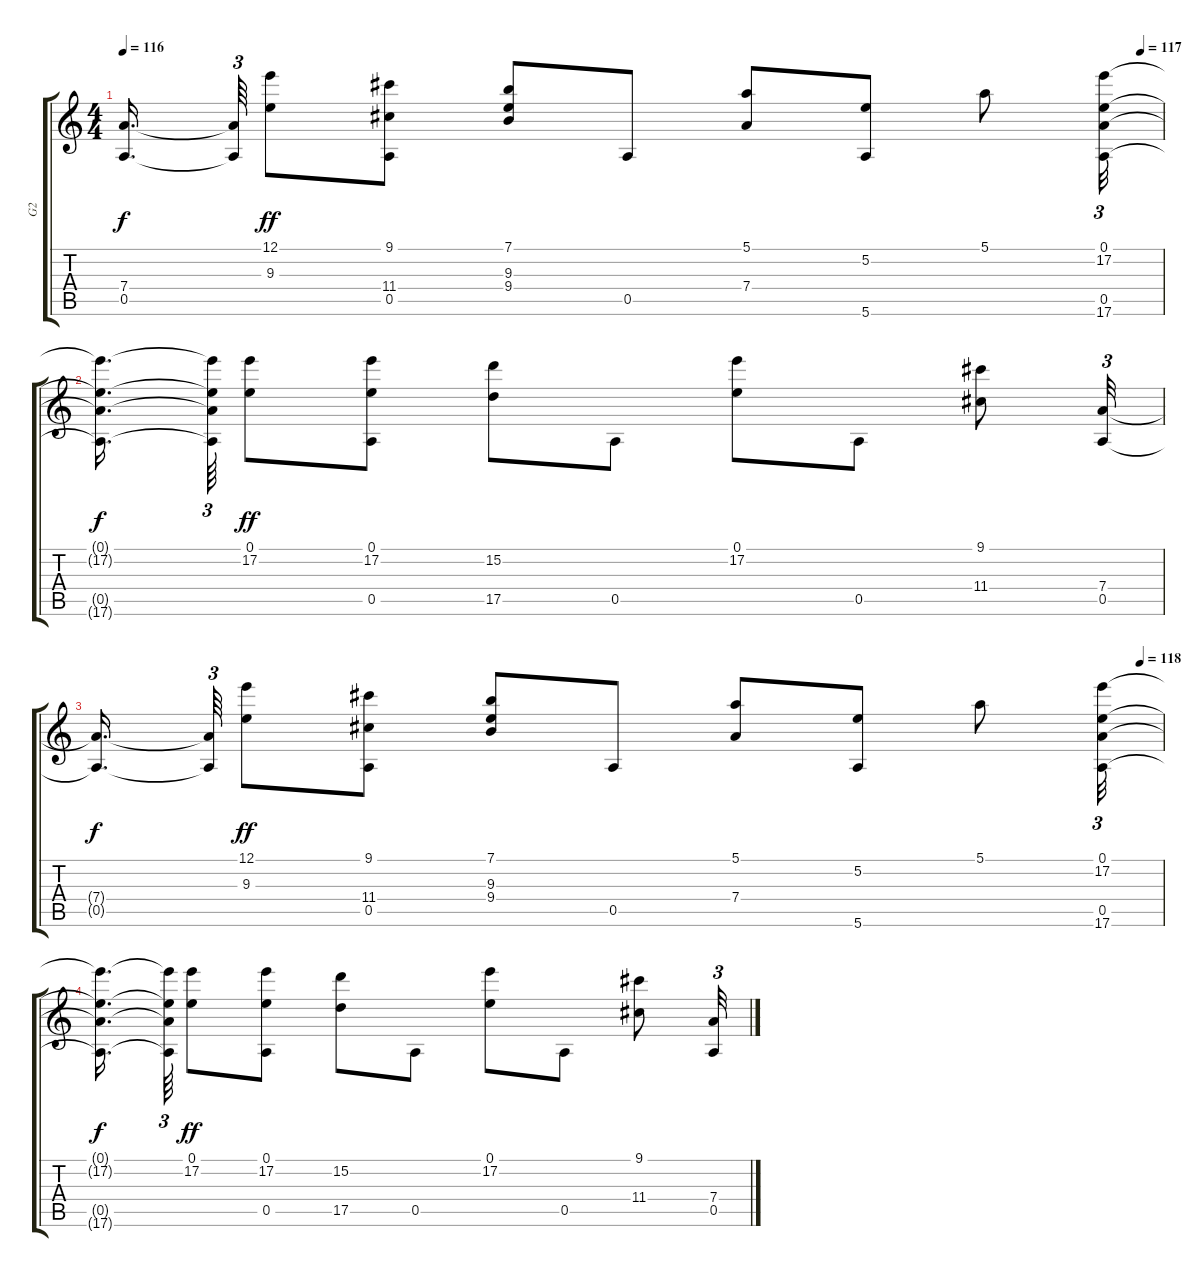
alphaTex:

\track ("G2" "G2") {instrument acousticguitarsteel}
\staff {score tabs}
\tuning (E4 B3 G3 D3 A2 E2) {hide}
\ts (4 4)
\tempo 116
\tempo (117 0.9791666666666666)
\clef g2
\ks c
(7.4{t} 0.5{t}).16{d dy f beam splitsecondary} (7.4{t} 0.5{t}).64{tu (3 2)} (12.1 9.3).8{dy ff} (9.1 11.4 0.5).8 (7.1 9.3 9.4).8 0.5.8 (5.1 7.4).8 (5.2 5.6).8 5.1.8 (0.1 17.2 0.5 17.6).32{tu (3 2)} |
(0.1{t} 17.2{t} 0.5{t} 17.6{t}).16{d dy f beam splitsecondary} (0.1{t} 17.2{t} 0.5{t} 17.6{t}).64{tu (3 2)} (0.1 17.2).8{dy ff} (0.1 17.2 0.5).8 (15.2 17.5).8 0.5.8 (0.1 17.2).8 0.5.8 (9.1 11.4).8 (7.4 0.5).32{tu (3 2)} |
\tempo (118 0.9791666666666666)
(7.4{t} 0.5{t}).16{d dy f beam splitsecondary} (7.4{t} 0.5{t}).64{tu (3 2)} (12.1 9.3).8{dy ff} (9.1 11.4 0.5).8 (7.1 9.3 9.4).8 0.5.8 (5.1 7.4).8 (5.2 5.6).8 5.1.8 (0.1 17.2 0.5 17.6).32{tu (3 2)} |
(0.1{t} 17.2{t} 0.5{t} 17.6{t}).16{d dy f beam splitsecondary} (0.1{t} 17.2{t} 0.5{t} 17.6{t}).64{tu (3 2)} (0.1 17.2).8{dy ff} (0.1 17.2 0.5).8 (15.2 17.5).8 0.5.8 (0.1 17.2).8 0.5.8 (9.1 11.4).8 (7.4 0.5).32{tu (3 2)}
